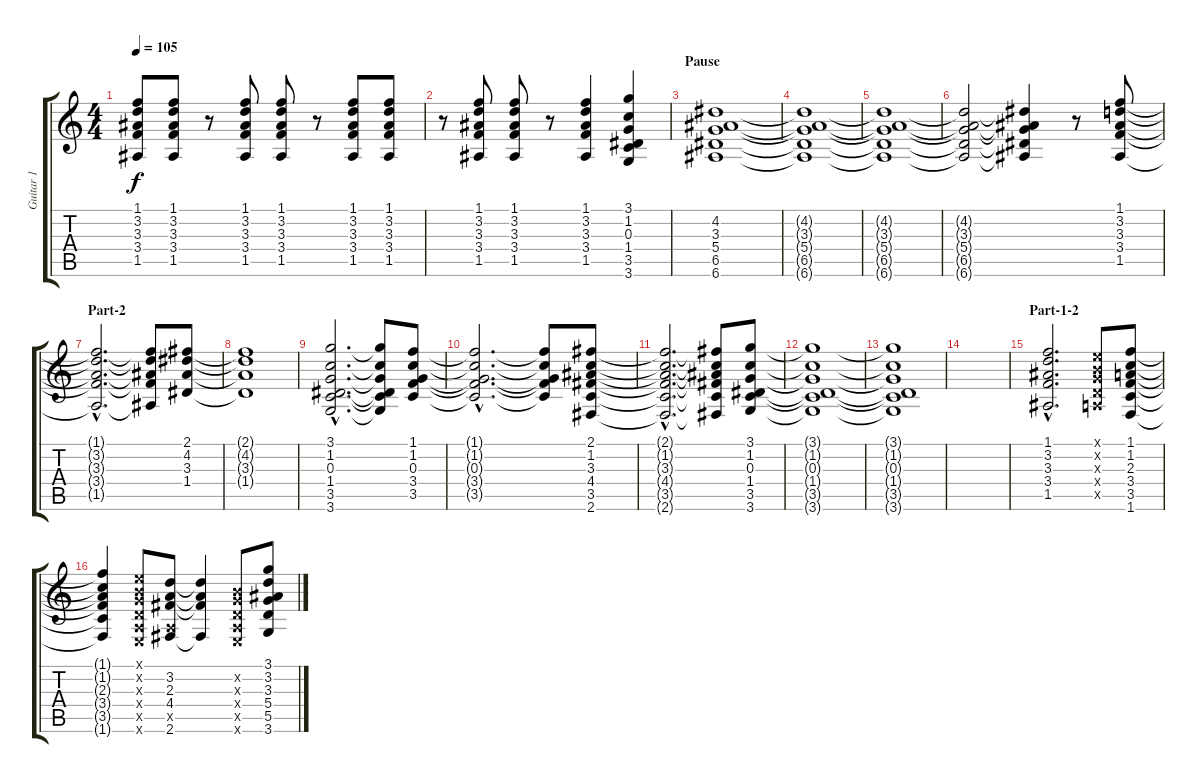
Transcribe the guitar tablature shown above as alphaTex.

\track ("Guitar 1" "Guitar 1") {instrument overdrivenguitar}
\staff {score tabs}
\tuning (E4 B3 G3 D3 A2 E2) {hide}
\ts (4 4)
\tempo 105
\clef g2
\ks c
(1.1 3.2 3.3 3.4 1.5).8{dy f} (1.1 3.2 3.3 3.4 1.5).8 r.8 (1.1 3.2 3.3 3.4 1.5).8 (1.1 3.2 3.3 3.4 1.5).8 r.8 (1.1 3.2 3.3 3.4 1.5).8 (1.1 3.2 3.3 3.4 1.5).8 |
r.8 (1.1 3.2 3.3 3.4 1.5).8 (1.1 3.2 3.3 3.4 1.5).8 r.8 (1.1 3.2 3.3 3.4 1.5).4 (3.1 1.2 0.3 1.4 3.5 3.6).4 |
\section ("" "Pause")
(4.2 3.3 5.4 6.5 6.6).1 |
(4.2{t} 3.3{t} 5.4{t} 6.5{t} 6.6{t}).1 |
(4.2{t} 3.3{t} 5.4{t} 6.5{t} 6.6{t}).1 |
(4.2{t} 3.3{t} 5.4{t} 6.5{t} 6.6{t}).2 (4.2{t} 3.3{t} 5.4{t} 6.5{t} 6.6{t}).4 r.8 (1.1 3.2 3.3 3.4 1.5).8 |
\section ("" "Part-2")
(1.1{hac t} 3.2{hac t} 3.3{hac t} 3.4{hac t} 1.5{hac t}).2{d} (1.1{t} 3.2{t} 3.3{t} 3.4{t} 1.5{t}).8 (2.1 4.2 3.3 1.4).8 |
(2.1{t} 4.2{t} 3.3{t} 1.4{t}).1 |
(3.1{hac} 1.2{hac} 0.3{hac} 1.4{hac} 3.5{hac} 3.6{hac}).2{d} (3.1{t} 1.2{t} 0.3{t} 1.4{t} 3.5{t} 3.6{t}).8 (1.1 1.2 0.3 3.4 3.5).8 |
(1.1{hac t} 1.2{hac t} 0.3{hac t} 3.4{hac t} 3.5{hac t}).2{d} (1.1{t} 1.2{t} 0.3{t} 3.4{t} 3.5{t}).8 (2.1 1.2 3.3 4.4 3.5 2.6).8 |
(2.1{hac t} 1.2{hac t} 3.3{hac t} 4.4{hac t} 3.5{hac t} 2.6{hac t}).2{d} (2.1{t} 1.2{t} 3.3{t} 4.4{t} 3.5{t} 2.6{t}).8 (3.1 1.2 0.3 1.4 3.5 3.6).8 |
(3.1{t} 1.2{t} 0.3{t} 1.4{t} 3.5{t} 3.6{t}).1 |
(3.1{t} 1.2{t} 0.3{t} 1.4{t} 3.5{t} 3.6{t}).1 |
|
\section ("" "Part-1-2")
(1.1{hac} 3.2{hac} 3.3{hac} 3.4{hac} 1.5{hac}).2{d} (0.1{x} 0.2{x} 0.3{x} 0.4{x} 0.5{x}).8 (1.1 1.2 2.3 3.4 3.5 1.6).8 |
(1.1{t} 1.2{t} 2.3{t} 3.4{t} 3.5{t} 1.6{t}).4 (0.1{x} 0.2{x} 0.3{x} 0.4{x} 0.5{x} 0.6{x}).8 (3.2 2.3 4.4 0.5{x} 2.6).8 (3.2{t} 2.3{t} 4.4{t} 2.6{t}).4 (0.2{x} 0.3{x} 0.4{x} 0.5{x} 0.6{x}).8 (3.1 3.2 3.3 5.4 5.5 3.6).8
